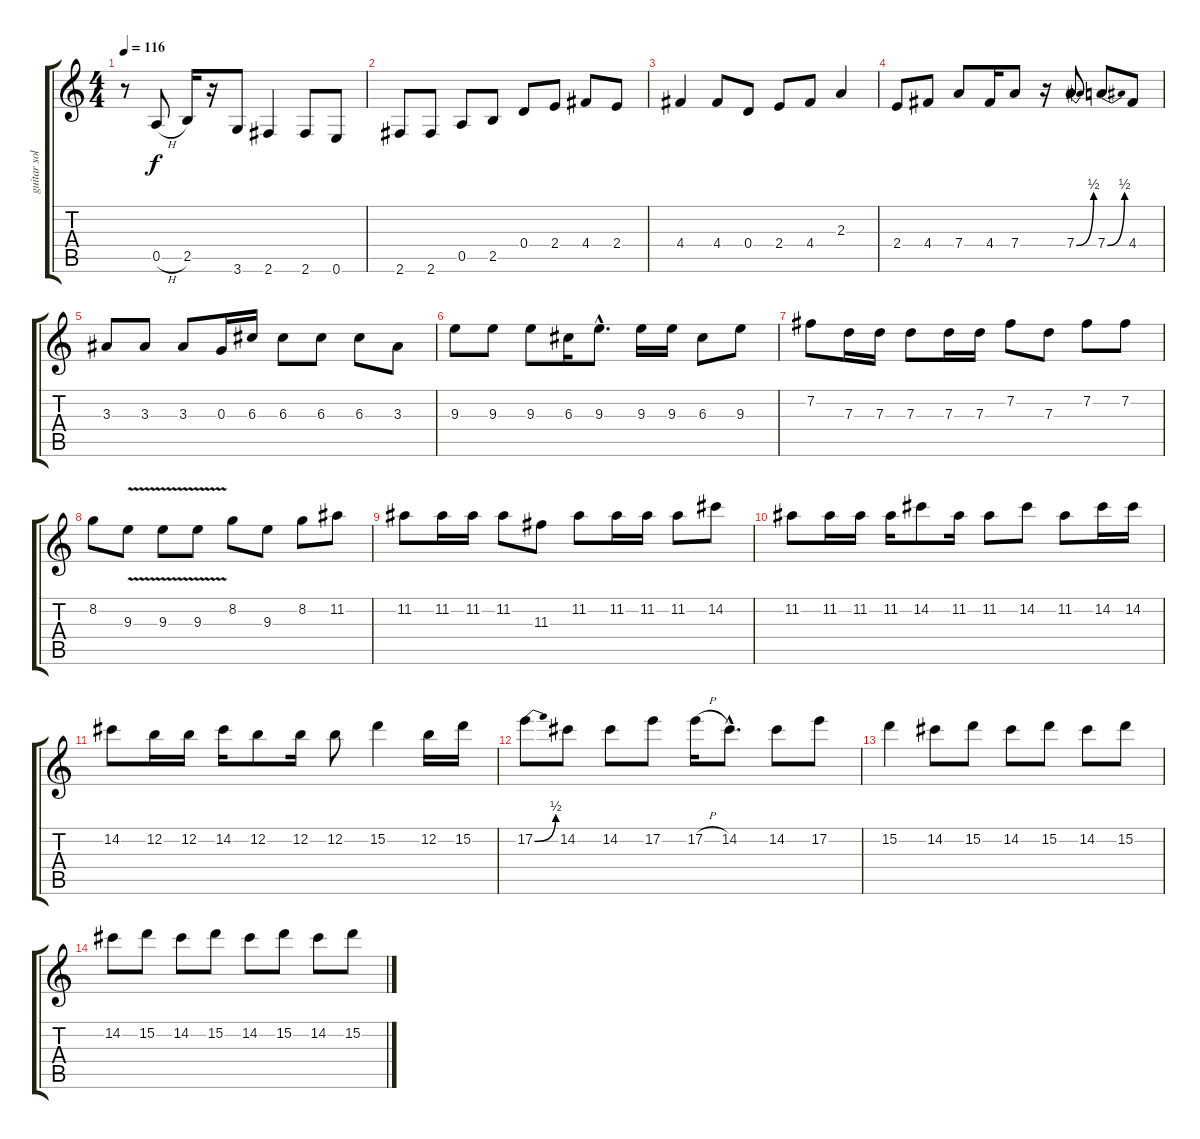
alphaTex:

\track ("guitar solo" "guitar sol") {instrument overdrivenguitar}
\staff {score tabs}
\tuning (E4 B3 G3 D3 A2 E2) {hide}
\ts (4 4)
\tempo 116
\clef g2
\ks c
r.8{dy f} 0.5{h}.8 2.5.16 r.16 3.6.8 2.6.4 2.6.8 0.6.8 |
2.6.8 2.6.8 0.5.8 2.5.8 0.4.8 2.4.8 4.4.8 2.4.8 |
4.4.4 4.4.8 0.4.8 2.4.8 4.4.8 2.3.4 |
2.4.8{volume 12} 4.4.8 7.4.8 4.4.16 7.4.8 r.16 7.4{be (bend 0 0 60 2)}.8 7.4{be (bend 0 0 60 2)}.8 4.4.8 |
3.3.8{volume 11} 3.3.8 3.3.8 0.3.16 6.3.16 6.3.8 6.3.8 6.3.8 3.3.8 |
9.3.8{volume 10} 9.3.8 9.3.8 6.3.16 9.3{hac}.8{d} 9.3.16 9.3.16 6.3.8 9.3.8 |
7.2.8{volume 9} 7.3.16 7.3.16 7.3.8 7.3.16 7.3.16 7.2.8 7.3.8 7.2.8 7.2.8 |
8.2.8{volume 8} 9.3{v}.8 9.3{v}.8 9.3{v}.8 8.2.8 9.3.8 8.2.8 11.2.8 |
11.2.8{volume 7} 11.2.16 11.2.16 11.2.8 11.3.8 11.2.8 11.2.16 11.2.16 11.2.8 14.2.8 |
11.2.8 11.2.16 11.2.16 11.2.16 14.2.8 11.2.16 11.2.8 14.2.8 11.2.8 14.2.16 14.2.16 |
14.2.8{volume 6} 12.2.16 12.2.16 14.2.16 12.2.8 12.2.16 12.2.8 15.2.4 12.2.16 15.2.16 |
17.2{be (bend 0 0 60 2)}.8{volume 5} 14.2.8 14.2.8 17.2.8 17.2{h}.16 14.2{hac}.8{d} 14.2.8 17.2.8 |
15.2.4{volume 4} 14.2.8 15.2.8 14.2.8 15.2.8 14.2.8 15.2.8 |
14.2.8{volume 3} 15.2.8 14.2.8 15.2.8 14.2.8 15.2.8 14.2.8 15.2.8
